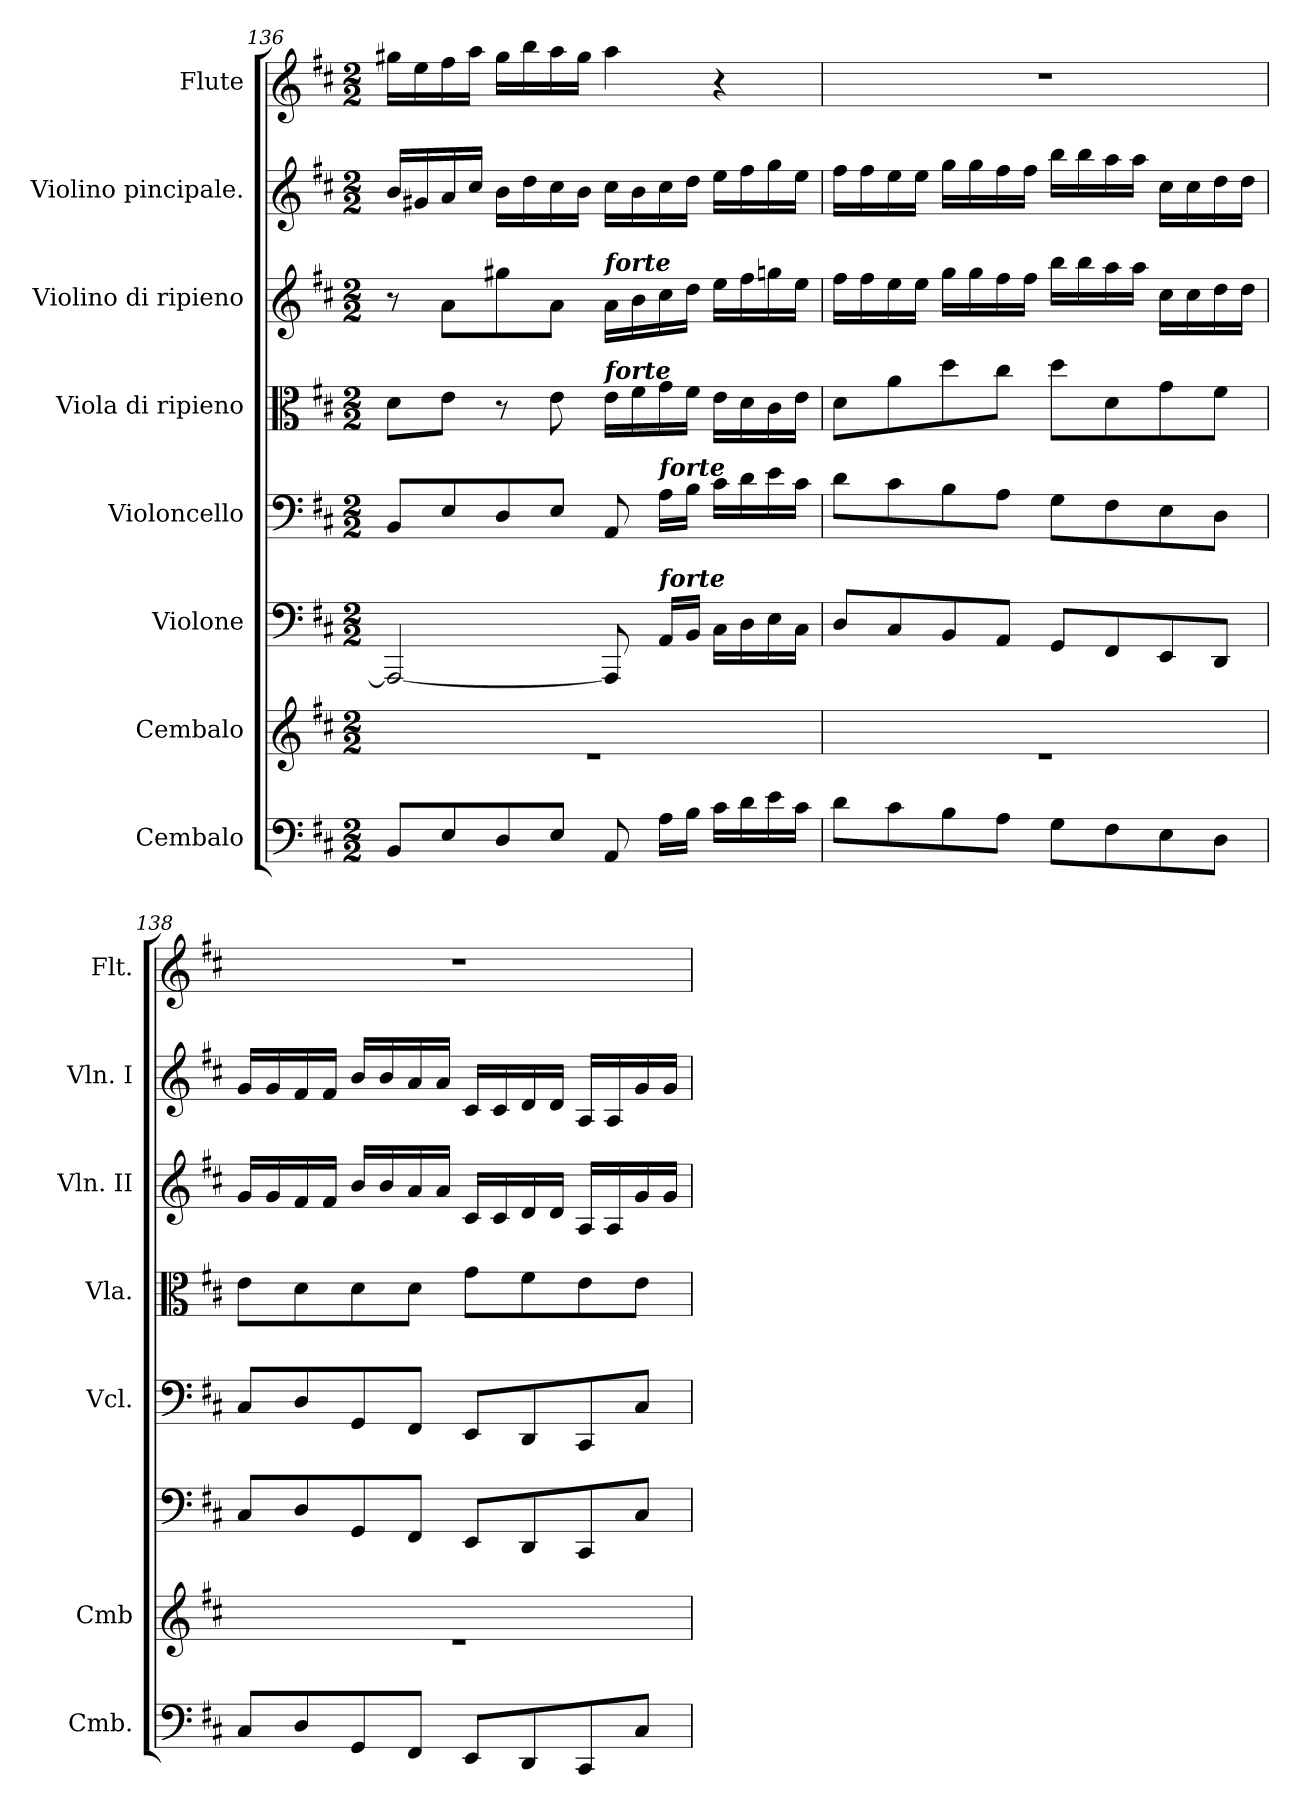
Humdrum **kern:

**kern	**kern	**kern	**kern	**kern	**kern	**kern	**kern
*part8	*part7	*part6	*part5	*part4	*part3	*part2	*part1
*staff8	*staff7	*staff6	*staff5	*staff4	*staff3	*staff2	*staff1
*I"Cembalo	*I"Cembalo	*I"Violone	*I"Violoncello	*I"Viola di ripieno	*I"Violino di ripieno	*I"Violino pincipale.	*I"Flute
*I'Cmb.	*I'Cmb	*	*I'Vcl.	*I'Vla.	*I'Vln. II	*I'Vln. I	*I'Flt.
!!LO:LB:g=z
*clefF4	*clefG2	*clefF4	*clefF4	*clefC3	*clefG2	*clefG2	*clefG2
*	*	*ITrd7c12	*	*	*	*	*
*k[f#c#]	*k[f#c#]	*k[f#c#]	*k[f#c#]	*k[f#c#]	*k[f#c#]	*k[f#c#]	*k[f#c#]
*D:	*D:	*D:	*D:	*D:	*D:	*D:	*D:
*M2/2	*M2/2	*M2/2	*M2/2	*M2/2	*M2/2	*M2/2	*M2/2
=136	=136	=136	=136	=136	=136	=136	=136
*	*^	*	*	*	*	*	*
8BB/L	1ryy	1r	2AAAA/_	8BB/L	8d\L	8r	16b/LL	16gg#X\LL
.	.	.	.	.	.	.	16g#X/	16ee\
8E/	.	.	.	8E/	8e\J	8a\L	16a/	16ff#\
.	.	.	.	.	.	.	16cc#/JJ	16aa\JJ
8D/	.	.	.	8D/	8r	8gg#X\	16b\LL	16gg#\LL
.	.	.	.	.	.	.	16dd\	16bb\
8E/J	.	.	.	8E/J	8e\	8a\J	16cc#\	16aa\
.	.	.	.	.	.	.	16b\JJ	16gg#\JJ
!	!	!	!	!	!	!LO:TX:a:Bi:t=forte	!	!
!	!	!	!	!	!LO:TX:a:Bi:t=forte	!	!	!
8AA/	.	.	8AAAA/]	8AA/	16e\LL	16a\LL	16cc#\LL	4aa\
.	.	.	.	.	16f#\	16b\	16b\	.
!	!	!	!	!LO:TX:a:Bi:t=forte	!	!	!	!
!	!	!	!LO:TX:a:Bi:t=forte	!	!	!	!	!
16A\LL	.	.	16AAA/LL	16A\LL	16g\	16cc#\	16cc#\	.
16B\JJ	.	.	16BBB/JJ	16B\JJ	16f#\JJ	16dd\JJ	16dd\JJ	.
16c#\LL	.	.	16CC#\LL	16c#\LL	16e\LL	16ee\LL	16ee\LL	4r
16d\	.	.	16DD\	16d\	16d\	16ff#\	16ff#\	.
16e\	.	.	16EE\	16e\	16c#\	16ggn\	16gg\	.
16c#\JJ	.	.	16CC#\JJ	16c#\JJ	16e\JJ	16ee\JJ	16ee\JJ	.
=137	=137	=137	=137	=137	=137	=137	=137	=137
8d\L	1ryy	1r	8DD/L	8d\L	8d\L	16ff#\LL	16ff#\LL	1r
.	.	.	.	.	.	16ff#\	16ff#\	.
8c#\	.	.	8CC#/	8c#\	8a\	16ee\	16ee\	.
.	.	.	.	.	.	16ee\JJ	16ee\JJ	.
8B\	.	.	8BBB/	8B\	8dd\	16gg\LL	16gg\LL	.
.	.	.	.	.	.	16gg\	16gg\	.
8A\J	.	.	8AAA/J	8A\J	8cc#\J	16ff#\	16ff#\	.
.	.	.	.	.	.	16ff#\JJ	16ff#\JJ	.
8G\L	.	.	8GGG/L	8G\L	8dd\L	16bb\LL	16bb\LL	.
.	.	.	.	.	.	16bb\	16bb\	.
8F#\	.	.	8FFF#/	8F#\	8d\	16aa\	16aa\	.
.	.	.	.	.	.	16aa\JJ	16aa\JJ	.
8E\	.	.	8EEE/	8E\	8g\	16cc#\LL	16cc#\LL	.
.	.	.	.	.	.	16cc#\	16cc#\	.
8D\J	.	.	8DDD/J	8D\J	8f#\J	16dd\	16dd\	.
.	.	.	.	.	.	16dd\JJ	16dd\JJ	.
=138	=138	=138	=138	=138	=138	=138	=138	=138
8C#/L	1ryy	1r	8CC#/L	8C#/L	8e\L	16g/LL	16g/LL	1r
.	.	.	.	.	.	16g/	16g/	.
8D/	.	.	8DD/	8D/	8d\	16f#/	16f#/	.
.	.	.	.	.	.	16f#/JJ	16f#/JJ	.
8GG/	.	.	8GGG/	8GG/	8d\	16b/LL	16b/LL	.
.	.	.	.	.	.	16b/	16b/	.
8FF#/J	.	.	8FFF#/J	8FF#/J	8d\J	16a/	16a/	.
.	.	.	.	.	.	16a/JJ	16a/JJ	.
8EE/L	.	.	8EEE/L	8EE/L	8g\L	16c#/LL	16c#/LL	.
.	.	.	.	.	.	16c#/	16c#/	.
8DD/	.	.	8DDD/	8DD/	8f#\	16d/	16d/	.
.	.	.	.	.	.	16d/JJ	16d/JJ	.
8CC#/	.	.	8CCC#/	8CC#/	8e\	16A/LL	16A/LL	.
.	.	.	.	.	.	16A/	16A/	.
8C#/J	.	.	8CC#/J	8C#/J	8e\J	16g/	16g/	.
.	.	.	.	.	.	16g/JJ	16g/JJ	.
*	*v	*v	*	*	*	*	*	*
=	=	=	=	=	=	=	=
*-	*-	*-	*-	*-	*-	*-	*-
